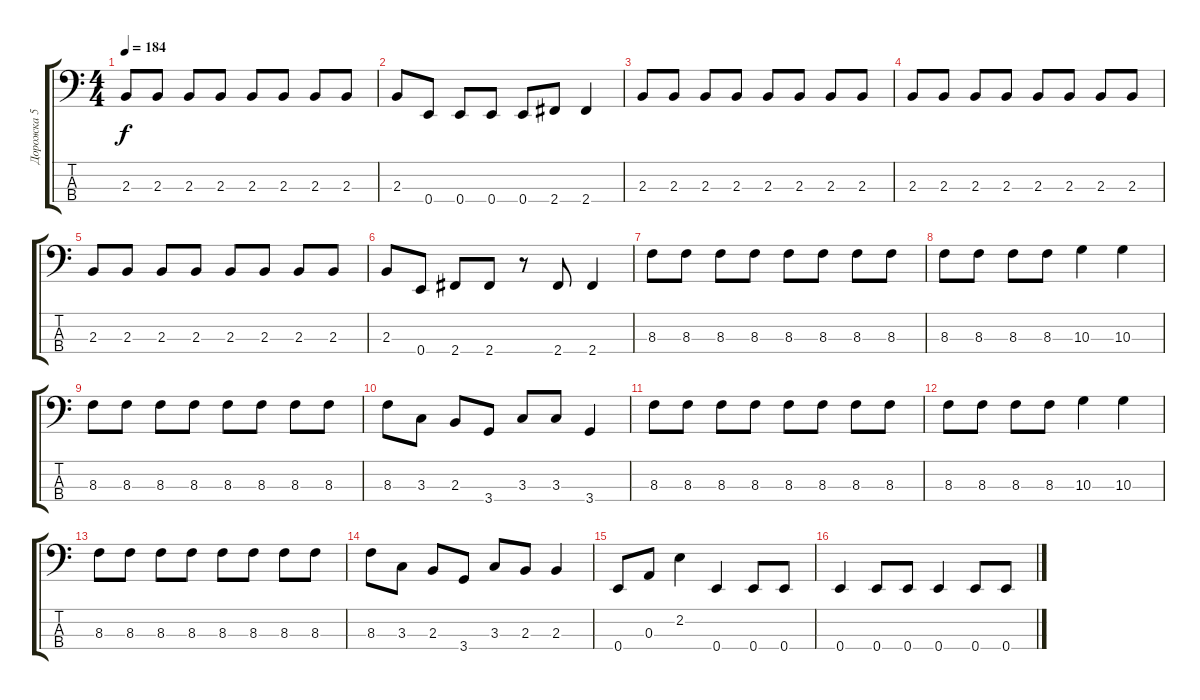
\track ("Дорожка 5" "Дорожка 5") {instrument electricbassfinger}
\staff {score tabs}
\tuning (G2 D2 A1 E1) {hide}
\ts (4 4)
\tempo 184
\clef f4
\ks c
2.3.8{dy f} 2.3.8 2.3.8 2.3.8 2.3.8 2.3.8 2.3.8 2.3.8 |
2.3.8 0.4.8 0.4.8 0.4.8 0.4.8 2.4.8 2.4.4 |
2.3.8 2.3.8 2.3.8 2.3.8 2.3.8 2.3.8 2.3.8 2.3.8 |
2.3.8 2.3.8 2.3.8 2.3.8 2.3.8 2.3.8 2.3.8 2.3.8 |
2.3.8 2.3.8 2.3.8 2.3.8 2.3.8 2.3.8 2.3.8 2.3.8 |
2.3.8 0.4.8 2.4.8 2.4.8 r.8 2.4.8 2.4.4 |
8.3.8 8.3.8 8.3.8 8.3.8 8.3.8 8.3.8 8.3.8 8.3.8 |
8.3.8 8.3.8 8.3.8 8.3.8 10.3.4 10.3.4 |
8.3.8 8.3.8 8.3.8 8.3.8 8.3.8 8.3.8 8.3.8 8.3.8 |
8.3.8 3.3.8 2.3.8 3.4.8 3.3.8 3.3.8 3.4.4 |
8.3.8 8.3.8 8.3.8 8.3.8 8.3.8 8.3.8 8.3.8 8.3.8 |
8.3.8 8.3.8 8.3.8 8.3.8 10.3.4 10.3.4 |
8.3.8 8.3.8 8.3.8 8.3.8 8.3.8 8.3.8 8.3.8 8.3.8 |
8.3.8 3.3.8 2.3.8 3.4.8 3.3.8 2.3.8 2.3.4 |
0.4.8 0.3.8 2.2.4 0.4.4 0.4.8 0.4.8 |
0.4.4 0.4.8 0.4.8 0.4.4 0.4.8 0.4.8
